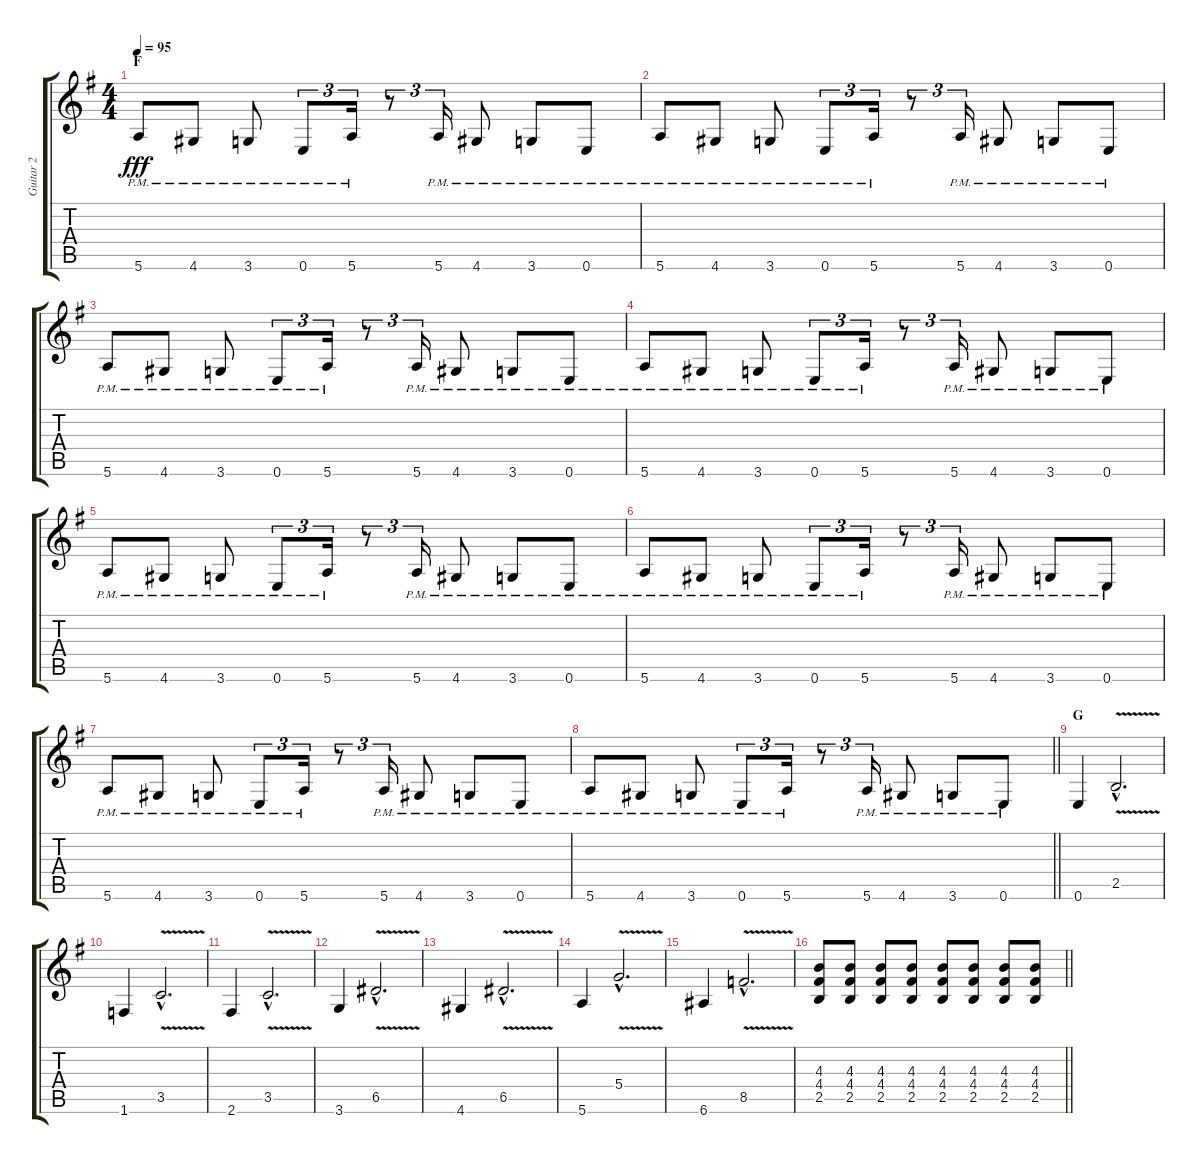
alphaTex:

\track ("Guitar 2" "Guitar 2") {instrument distortionguitar}
\staff {score tabs}
\tuning (E4 B3 G3 D3 A2 E2) {hide}
\ts (4 4)
\section ("" "F")
\tempo 95
\clef g2
\ks g
5.6{pm}.8{dy fff} 4.6{pm}.8 3.6{pm}.8 0.6{pm}.8{tu (3 2)} 5.6{pm}.16{tu (3 2)} r.8{tu (3 2)} 5.6{pm}.16{tu (3 2)} 4.6{pm}.8 3.6{pm}.8 0.6{pm}.8 |
5.6{pm}.8 4.6{pm}.8 3.6{pm}.8 0.6{pm}.8{tu (3 2)} 5.6{pm}.16{tu (3 2)} r.8{tu (3 2)} 5.6{pm}.16{tu (3 2)} 4.6{pm}.8 3.6{pm}.8 0.6{pm}.8 |
5.6{pm}.8 4.6{pm}.8 3.6{pm}.8 0.6{pm}.8{tu (3 2)} 5.6{pm}.16{tu (3 2)} r.8{tu (3 2)} 5.6{pm}.16{tu (3 2)} 4.6{pm}.8 3.6{pm}.8 0.6{pm}.8 |
5.6{pm}.8 4.6{pm}.8 3.6{pm}.8 0.6{pm}.8{tu (3 2)} 5.6{pm}.16{tu (3 2)} r.8{tu (3 2)} 5.6{pm}.16{tu (3 2)} 4.6{pm}.8 3.6{pm}.8 0.6{pm}.8 |
5.6{pm}.8 4.6{pm}.8 3.6{pm}.8 0.6{pm}.8{tu (3 2)} 5.6{pm}.16{tu (3 2)} r.8{tu (3 2)} 5.6{pm}.16{tu (3 2)} 4.6{pm}.8 3.6{pm}.8 0.6{pm}.8 |
5.6{pm}.8 4.6{pm}.8 3.6{pm}.8 0.6{pm}.8{tu (3 2)} 5.6{pm}.16{tu (3 2)} r.8{tu (3 2)} 5.6{pm}.16{tu (3 2)} 4.6{pm}.8 3.6{pm}.8 0.6{pm}.8 |
5.6{pm}.8 4.6{pm}.8 3.6{pm}.8 0.6{pm}.8{tu (3 2)} 5.6{pm}.16{tu (3 2)} r.8{tu (3 2)} 5.6{pm}.16{tu (3 2)} 4.6{pm}.8 3.6{pm}.8 0.6{pm}.8 |
\barLineRight lightlight
5.6{pm}.8 4.6{pm}.8 3.6{pm}.8 0.6{pm}.8{tu (3 2)} 5.6{pm}.16{tu (3 2)} r.8{tu (3 2)} 5.6{pm}.16{tu (3 2)} 4.6{pm}.8 3.6{pm}.8 0.6{pm}.8 |
\section ("" "G")
0.6.4 2.5{v hac}.2{d} |
1.6.4 3.5{v hac}.2{d} |
2.6.4 3.5{v hac}.2{d} |
3.6.4 6.5{v hac}.2{d} |
4.6.4 6.5{v hac}.2{d} |
5.6.4 5.4{v hac}.2{d} |
6.6.4 8.5{v hac}.2{d} |
\barLineRight lightlight
(4.3 4.4 2.5).8 (4.3 4.4 2.5).8 (4.3 4.4 2.5).8 (4.3 4.4 2.5).8 (4.3 4.4 2.5).8 (4.3 4.4 2.5).8 (4.3 4.4 2.5).8 (4.3 4.4 2.5).8
